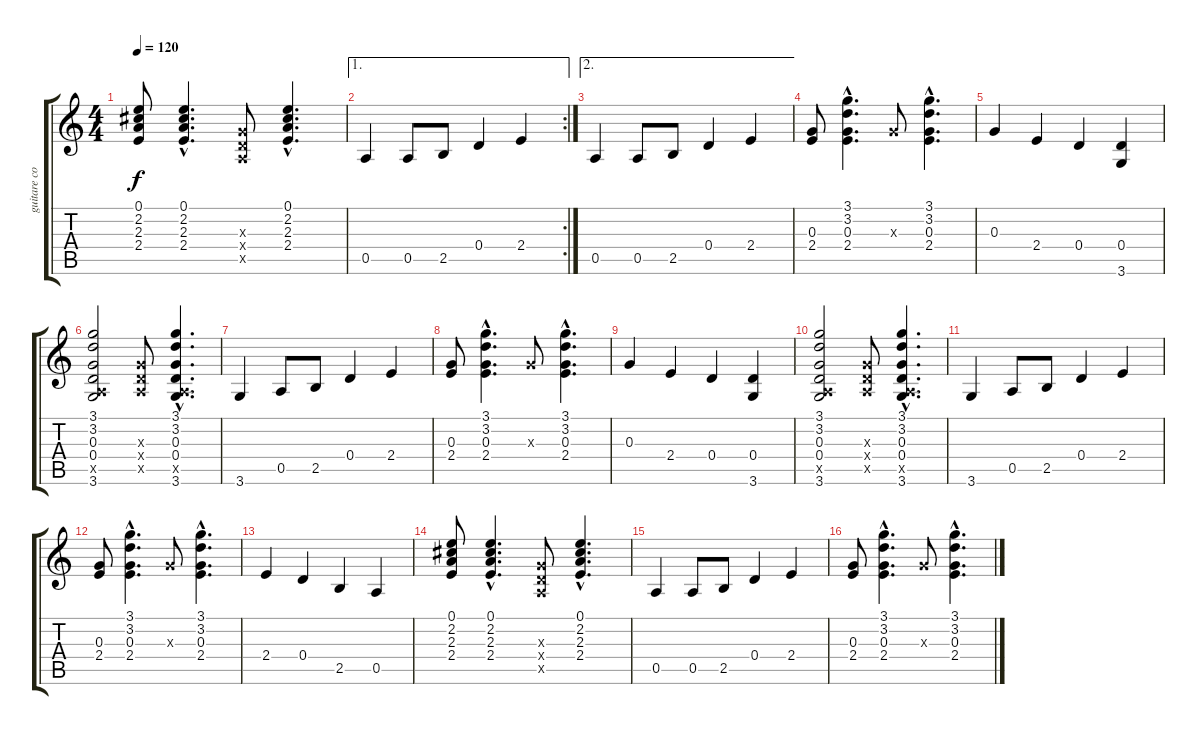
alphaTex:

\track ("guitare cool" "guitare co") {instrument acousticguitarnylon}
\staff {score tabs}
\tuning (E4 B3 G3 D3 A2 E2) {hide}
\ts (4 4)
\tempo 120
\clef g2
\ks c
(0.1 2.2 2.3 2.4).8{dy f} (0.1{hac} 2.2{hac} 2.3{hac} 2.4{hac}).4{d} (0.3{x} 0.4{x} 0.5{x}).8 (0.1{hac} 2.2{hac} 2.3{hac} 2.4{hac}).4{d} |
\ae 1
\rc 2
0.5.4 0.5.8 2.5.8 0.4.4 2.4.4 |
\ae 2
0.5.4 0.5.8 2.5.8 0.4.4 2.4.4 |
(0.3 2.4).8 (3.1{hac} 3.2{hac} 0.3{hac} 2.4{hac}).4{d} 0.3{x}.8 (3.1{hac} 3.2{hac} 0.3{hac} 2.4{hac}).4{d} |
0.3.4 2.4.4 0.4.4 (0.4 3.6).4 |
(3.1 3.2 0.3 0.4 0.5{x} 3.6).2 (0.3{x} 0.4{x} 0.5{x}).8 (3.1{hac} 3.2{hac} 0.3{hac} 0.4{hac} 0.5{hac x} 3.6{hac}).4{d} |
3.6.4 0.5.8 2.5.8 0.4.4 2.4.4 |
(0.3 2.4).8 (3.1{hac} 3.2{hac} 0.3{hac} 2.4{hac}).4{d} 0.3{x}.8 (3.1{hac} 3.2{hac} 0.3{hac} 2.4{hac}).4{d} |
0.3.4 2.4.4 0.4.4 (0.4 3.6).4 |
(3.1 3.2 0.3 0.4 0.5{x} 3.6).2 (0.3{x} 0.4{x} 0.5{x}).8 (3.1{hac} 3.2{hac} 0.3{hac} 0.4{hac} 0.5{hac x} 3.6{hac}).4{d} |
3.6.4 0.5.8 2.5.8 0.4.4 2.4.4 |
(0.3 2.4).8 (3.1{hac} 3.2{hac} 0.3{hac} 2.4{hac}).4{d} 0.3{x}.8 (3.1{hac} 3.2{hac} 0.3{hac} 2.4{hac}).4{d} |
2.4.4 0.4.4 2.5.4 0.5.4 |
(0.1 2.2 2.3 2.4).8 (0.1{hac} 2.2{hac} 2.3{hac} 2.4{hac}).4{d} (0.3{x} 0.4{x} 0.5{x}).8 (0.1{hac} 2.2{hac} 2.3{hac} 2.4{hac}).4{d} |
0.5.4 0.5.8 2.5.8 0.4.4 2.4.4 |
(0.3 2.4).8 (3.1{hac} 3.2{hac} 0.3{hac} 2.4{hac}).4{d} 0.3{x}.8 (3.1{hac} 3.2{hac} 0.3{hac} 2.4{hac}).4{d}
